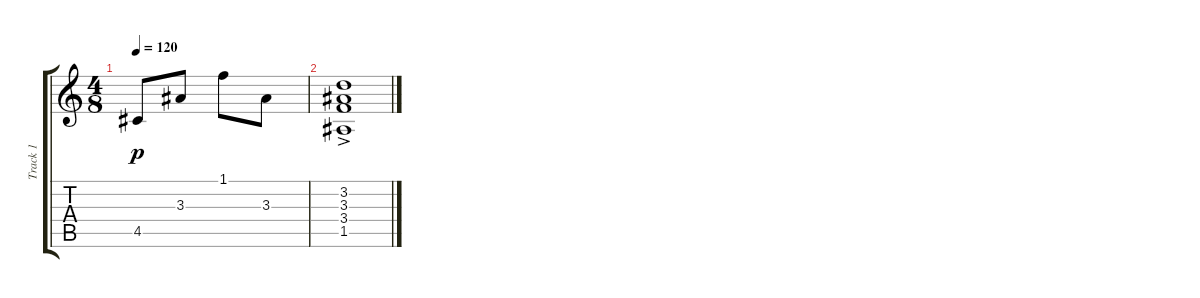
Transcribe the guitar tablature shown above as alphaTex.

\track ("Track 1" "Track 1") {instrument acousticguitarsteel}
\staff {score tabs}
\tuning (E4 B3 G3 D3 A2 E2) {hide}
\ts (4 8)
\tempo 120
\clef g2
\ks c
4.5.8{dy p} 3.3.8 1.1.8 3.3.8 |
(3.2 3.3 3.4 1.5{ac}).1
